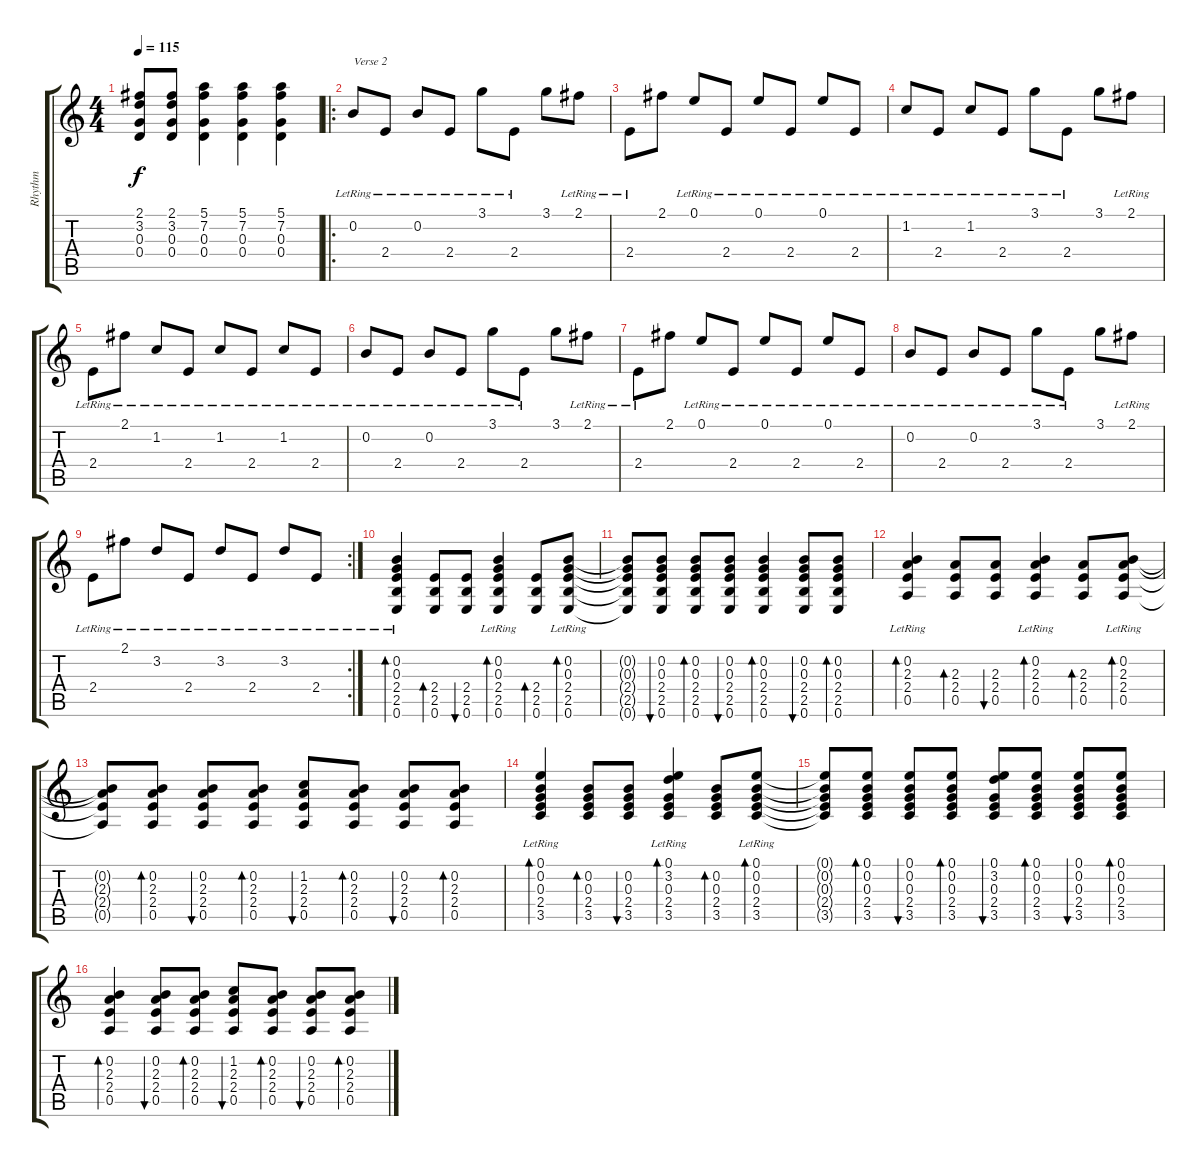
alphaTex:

\track ("Rhythm" "Rhythm") {instrument acousticguitarsteel}
\staff {score tabs}
\tuning (E4 B3 G3 D3 A2 E2) {hide}
\ts (4 4)
\tempo 115
\clef g2
\ks c
(2.1{t} 3.2{t} 0.3{t} 0.4{t}).8{dy f} (2.1 3.2 0.3 0.4).8 (5.1 7.2 0.3 0.4).4 (5.1 7.2 0.3 0.4).4 (5.1 7.2 0.3 0.4).4 |
\ro
0.2{lr}.8{txt "Verse 2" instrument overdrivenguitar} 2.4{lr}.8 0.2{lr}.8 2.4{lr}.8 3.1{lr}.8 2.4{lr}.8 3.1.8 2.1{lr}.8 |
2.4{lr}.8 2.1.8 0.1{lr}.8 2.4{lr}.8 0.1{lr}.8 2.4{lr}.8 0.1{lr}.8 2.4{lr}.8 |
1.2{lr}.8 2.4{lr}.8 1.2{lr}.8 2.4{lr}.8 3.1{lr}.8 2.4{lr}.8 3.1.8 2.1{lr}.8 |
2.4{lr}.8 2.1{lr}.8 1.2{lr}.8 2.4{lr}.8 1.2{lr}.8 2.4{lr}.8 1.2{lr}.8 2.4{lr}.8 |
0.2{lr}.8 2.4{lr}.8 0.2{lr}.8 2.4{lr}.8 3.1{lr}.8 2.4{lr}.8 3.1.8 2.1{lr}.8 |
2.4{lr}.8 2.1.8 0.1{lr}.8 2.4{lr}.8 0.1{lr}.8 2.4{lr}.8 0.1{lr}.8 2.4{lr}.8 |
0.2{lr}.8 2.4{lr}.8 0.2{lr}.8 2.4{lr}.8 3.1{lr}.8 2.4{lr}.8 3.1.8 2.1{lr}.8 |
\rc 2
2.4{lr}.8 2.1{lr}.8 3.2{lr}.8 2.4{lr}.8 3.2{lr}.8 2.4{lr}.8 3.2{lr}.8 2.4{lr}.8 |
(0.2{lr} 0.3{lr} 2.4 2.5 0.6).4{bd 60 volume 4 instrument acousticguitarsteel} (2.4 2.5 0.6).8{bd 60} (2.4 2.5 0.6).8{bu 60} (0.2{lr} 0.3{lr} 2.4 2.5 0.6).4{bd 60} (2.4 2.5 0.6).8{bd 60} (0.2{lr} 0.3{lr} 2.4 2.5 0.6).8{bd 60} |
(0.2{t} 0.3{t} 2.4{t} 2.5{t} 0.6{t}).8 (0.2 0.3 2.4 2.5 0.6).8{bu 60} (0.2 0.3 2.4 2.5 0.6).8{bd 60} (0.2 0.3 2.4 2.5 0.6).8{bu 60} (0.2 0.3 2.4 2.5 0.6).4{bd 60} (0.2 0.3 2.4 2.5 0.6).8{bu 60} (0.2 0.3 2.4 2.5 0.6).8{bd 60} |
(0.2{lr} 2.3 2.4 0.5).4{bd 60} (2.3 2.4 0.5).8{bd 60} (2.3 2.4 0.5).8{bu 60} (0.2{lr} 2.3 2.4 0.5).4{bd 60} (2.3 2.4 0.5).8{bd 60} (0.2{lr} 2.3 2.4 0.5).8{bd 60} |
(0.2{t} 2.3{t} 2.4{t} 0.5{t}).8 (0.2 2.3 2.4 0.5).8{bd 60} (0.2 2.3 2.4 0.5).8{bu 60} (0.2 2.3 2.4 0.5).8{bd 60} (1.2 2.3 2.4 0.5).8{bu 60} (0.2 2.3 2.4 0.5).8{bd 60} (0.2 2.3 2.4 0.5).8{bu 60} (0.2 2.3 2.4 0.5).8{bd 60} |
(0.1{lr} 0.2 0.3 2.4 3.5).4{bd 60} (0.2 0.3 2.4 3.5).8{bd 60} (0.2 0.3 2.4 3.5).8{bu 60} (0.1{lr} 3.2 0.3 2.4 3.5).4{bd 60} (0.2 0.3 2.4 3.5).8{bd 60} (0.1{lr} 0.2 0.3 2.4 3.5).8{bd 60} |
(0.1{t} 0.2{t} 0.3{t} 2.4{t} 3.5{t}).8 (0.1 0.2 0.3 2.4 3.5).8{bd 60} (0.1 0.2 0.3 2.4 3.5).8{bu 60} (0.1 0.2 0.3 2.4 3.5).8{bd 60} (0.1 3.2 0.3 2.4 3.5).8{bu 60} (0.1 0.2 0.3 2.4 3.5).8{bd 60} (0.1 0.2 0.3 2.4 3.5).8{bu 60} (0.1 0.2 0.3 2.4 3.5).8{bd 60} |
(0.2 2.3 2.4 0.5).4{bd 60} (0.2 2.3 2.4 0.5).8{bu 60} (0.2 2.3 2.4 0.5).8{bd 60} (1.2 2.3 2.4 0.5).8{bu 60} (0.2 2.3 2.4 0.5).8{bd 60} (0.2 2.3 2.4 0.5).8{bu 60} (0.2 2.3 2.4 0.5).8{bd 30}
